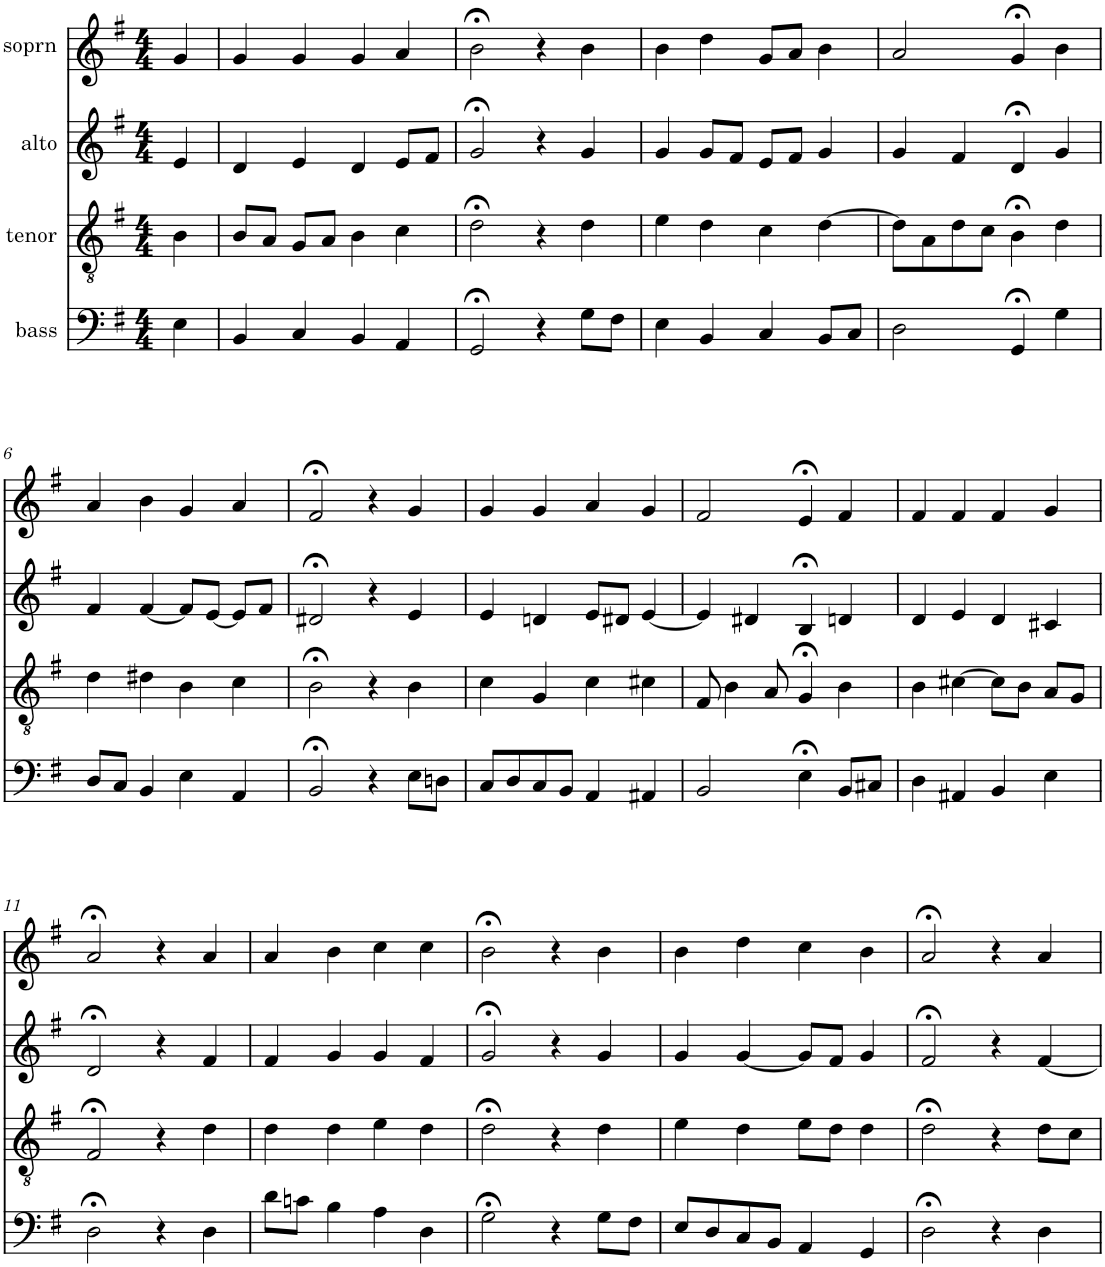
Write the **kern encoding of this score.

**kern	**kern	**kern	**kern
*part4	*part3	*part2	*part1
*staff4	*staff3	*staff2	*staff1
*I"bass	*I"tenor	*I"alto	*I"soprn
*clefF4	*clefGv2	*clefG2	*clefG2
*k[f#]	*k[f#]	*k[f#]	*k[f#]
*e:	*e:	*e:	*e:
*M4/4	*M4/4	*M4/4	*M4/4
=1	=1	=1	=1
4E\	4B\	4e/	4g/
=2	=2	=2	=2
4BB/	8B/L	4d/	4g/
.	8A/J	.	.
4C/	8G/L	4e/	4g/
.	8A/J	.	.
4BB/	4B\	4d/	4g/
4AA/	4c\	8e/L	4a/
.	.	8f#/J	.
=3	=3	=3	=3
2GG;</	2d;<\	2g;</	2b;<\
4r	4r	4r	4r
8G\L	4d\	4g/	4b\
8F#\J	.	.	.
=4	=4	=4	=4
4E\	4e\	4g/	4b\
4BB/	4d\	8g/L	4dd\
.	.	8f#/J	.
4C/	4c\	8e/L	8g/L
.	.	8f#/J	8a/J
8BB/L	[4d\	4g/	4b\
8C/J	.	.	.
=5	=5	=5	=5
2D\	8d\L]	4g/	2a/
.	8A\	.	.
.	8d\	4f#/	.
.	8c\J	.	.
4GG;</	4B;<\	4d;</	4g;</
4G\	4d\	4g/	4b\
!!LO:LB:g=z
=6	=6	=6	=6
8D/L	4d\	4f#/	4a/
8C/J	.	.	.
4BB/	4d#X\	[4f#/	4b\
4E\	4B\	8f#/L]	4g/
.	.	[8e/J	.
4AA/	4c\	8e/L]	4a/
.	.	8f#/J	.
=7	=7	=7	=7
2BB;</	2B;<\	2d#X;</	2f#;</
4r	4r	4r	4r
8E\L	4B\	4e/	4g/
8Dn\J	.	.	.
=8	=8	=8	=8
8C/L	4c\	4e/	4g/
8D/	.	.	.
8C/	4G/	4dn/	4g/
8BB/J	.	.	.
4AA/	4c\	8e/L	4a/
.	.	8d#X/J	.
4AA#X/	4c#X\	[4e/	4g/
=9	=9	=9	=9
2BB/	8F#/	4e/]	2f#/
.	4B\	.	.
.	.	4d#X/	.
.	8A/	.	.
4E;<\	4G;</	4B;</	4e;</
8BB/L	4B\	4dn/	4f#/
8C#X/J	.	.	.
=10	=10	=10	=10
4D\	4B\	4d/	4f#/
4AA#X/	[4c#X\	4e/	4f#/
4BB/	8c#\L]	4d/	4f#/
.	8B\J	.	.
4E\	8A/L	4c#X/	4g/
.	8G/J	.	.
!!LO:LB:g=z
=11	=11	=11	=11
2D;<\	2F#;</	2d;</	2a;</
4r	4r	4r	4r
4D\	4d\	4f#/	4a/
=12	=12	=12	=12
8d\L	4d\	4f#/	4a/
8cn\J	.	.	.
4B\	4d\	4g/	4b\
4A\	4e\	4g/	4cc\
4D\	4d\	4f#/	4cc\
=13	=13	=13	=13
2G;<\	2d;<\	2g;</	2b;<\
4r	4r	4r	4r
8G\L	4d\	4g/	4b\
8F#\J	.	.	.
=14	=14	=14	=14
8E/L	4e\	4g/	4b\
8D/	.	.	.
8C/	4d\	[4g/	4dd\
8BB/J	.	.	.
4AA/	8e\L	8g/L]	4cc\
.	8d\J	8f#/J	.
4GG/	4d\	4g/	4b\
=15	=15	=15	=15
2D;<\	2d;<\	2f#;</	2a;</
4r	4r	4r	4r
4D\	8d\L	[4f#/	4a/
.	8c\J	.	.
=	=	=	=
*-	*-	*-	*-
